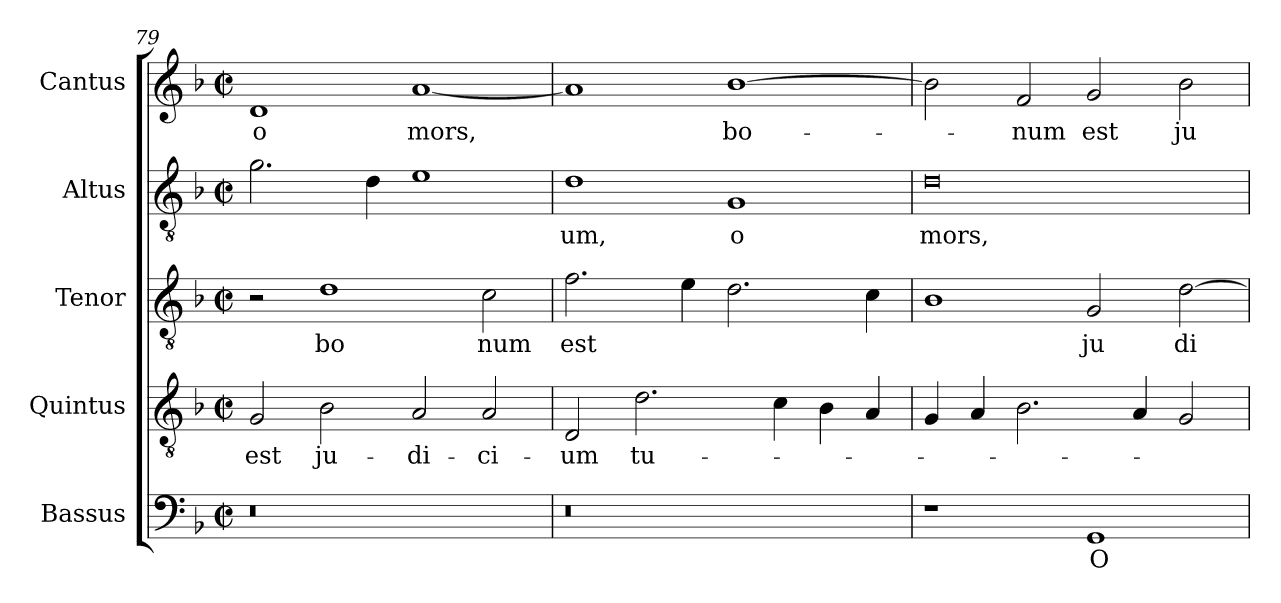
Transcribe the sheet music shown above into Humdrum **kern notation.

**kern	**text	**kern	**text	**kern	**text	**kern	**text	**kern	**text
*part5	*part5	*part4	*part4	*part3	*part3	*part2	*part2	*part1	*part1
*staff5	*staff5	*staff4	*staff4	*staff3	*staff3	*staff2	*staff2	*staff1	*staff1
*I"Bassus	*	*I"Quintus	*	*I"Tenor	*	*I"Altus	*	*I"Cantus	*
*clefF4	*	*clefGv2	*	*clefGv2	*	*clefGv2	*	*clefG2	*
*k[b-]	*	*k[b-]	*	*k[b-]	*	*k[b-]	*	*k[b-]	*
*F:	*	*F:	*	*F:	*	*F:	*	*F:	*
*M2/2	*	*M2/2	*	*M2/2	*	*M2/2	*	*M2/2	*
*met(c|)	*	*met(c|)	*	*met(c|)	*	*met(c|)	*	*met(c|)	*
=79	=79	=79	=79	=79	=79	=79	=79	=79	=79
!	!	!	!LO:LY:b:cj	!	!	!	!	!	!LO:LY:b:cj
0r	.	2G/	est	2r	.	2.g\	.	1d	o
!	!	!	!LO:LY:b:cj	!	!LO:LY:b:cj	!	!	!	!
.	.	2B-\	ju-	1d	bo	.	.	.	.
.	.	.	.	.	.	4d\	.	.	.
!	!	!	!LO:LY:b:cj	!	!	!	!	!	!LO:LY:b
.	.	2A/	-di-	.	.	1e	.	[<1a	mors,
!	!	!	!LO:LY:b:cj	!	!LO:LY:b:cj	!	!	!	!
.	.	2A/	-ci-	2c\	num	.	.	.	.
=80	=80	=80	=80	=80	=80	=80	=80	=80	=80
!	!	!	!LO:LY:b:cj	!	!LO:LY:b	!	!LO:LY:b:cj	!	!
0r	.	2D/	-um	2.f\	est	1d	um,	1a]	.
!	!	!	!LO:LY:b:cj	!	!	!	!	!	!
.	.	2.d\	tu-	.	.	.	.	.	.
.	.	.	.	4e\	.	.	.	.	.
!	!	!	!	!	!	!	!LO:LY:b:cj	!	!LO:LY:b:cj
.	.	.	.	2.d\	.	1G	o	[>1b-	bo-
.	.	4c\	.	.	.	.	.	.	.
.	.	4B-\	.	.	.	.	.	.	.
.	.	4A/	.	4c\	.	.	.	.	.
=81	=81	=81	=81	=81	=81	=81	=81	=81	=81
!	!	!	!	!	!	!	!LO:LY:b:cj	!	!
1r	.	4G/	.	1B-	.	0d	mors,	2b-\]	.
.	.	4A/	.	.	.	.	.	.	.
!	!	!	!	!	!	!	!	!	!LO:LY:b:cj
.	.	2.B-\	.	.	.	.	.	2f/	-num
!	!LO:LY:b:cj	!	!	!	!LO:LY:b:cj	!	!	!	!LO:LY:b:cj
1GG	O	.	.	2G/	ju	.	.	2g/	est
.	.	4A/	.	.	.	.	.	.	.
!	!	!	!	!	!LO:LY:b:cj	!	!	!	!LO:LY:b:cj
.	.	2G/	.	[>2d\	di	.	.	2b-\	ju-
=	=	=	=	=	=	=	=	=	=
*-	*-	*-	*-	*-	*-	*-	*-	*-	*-
